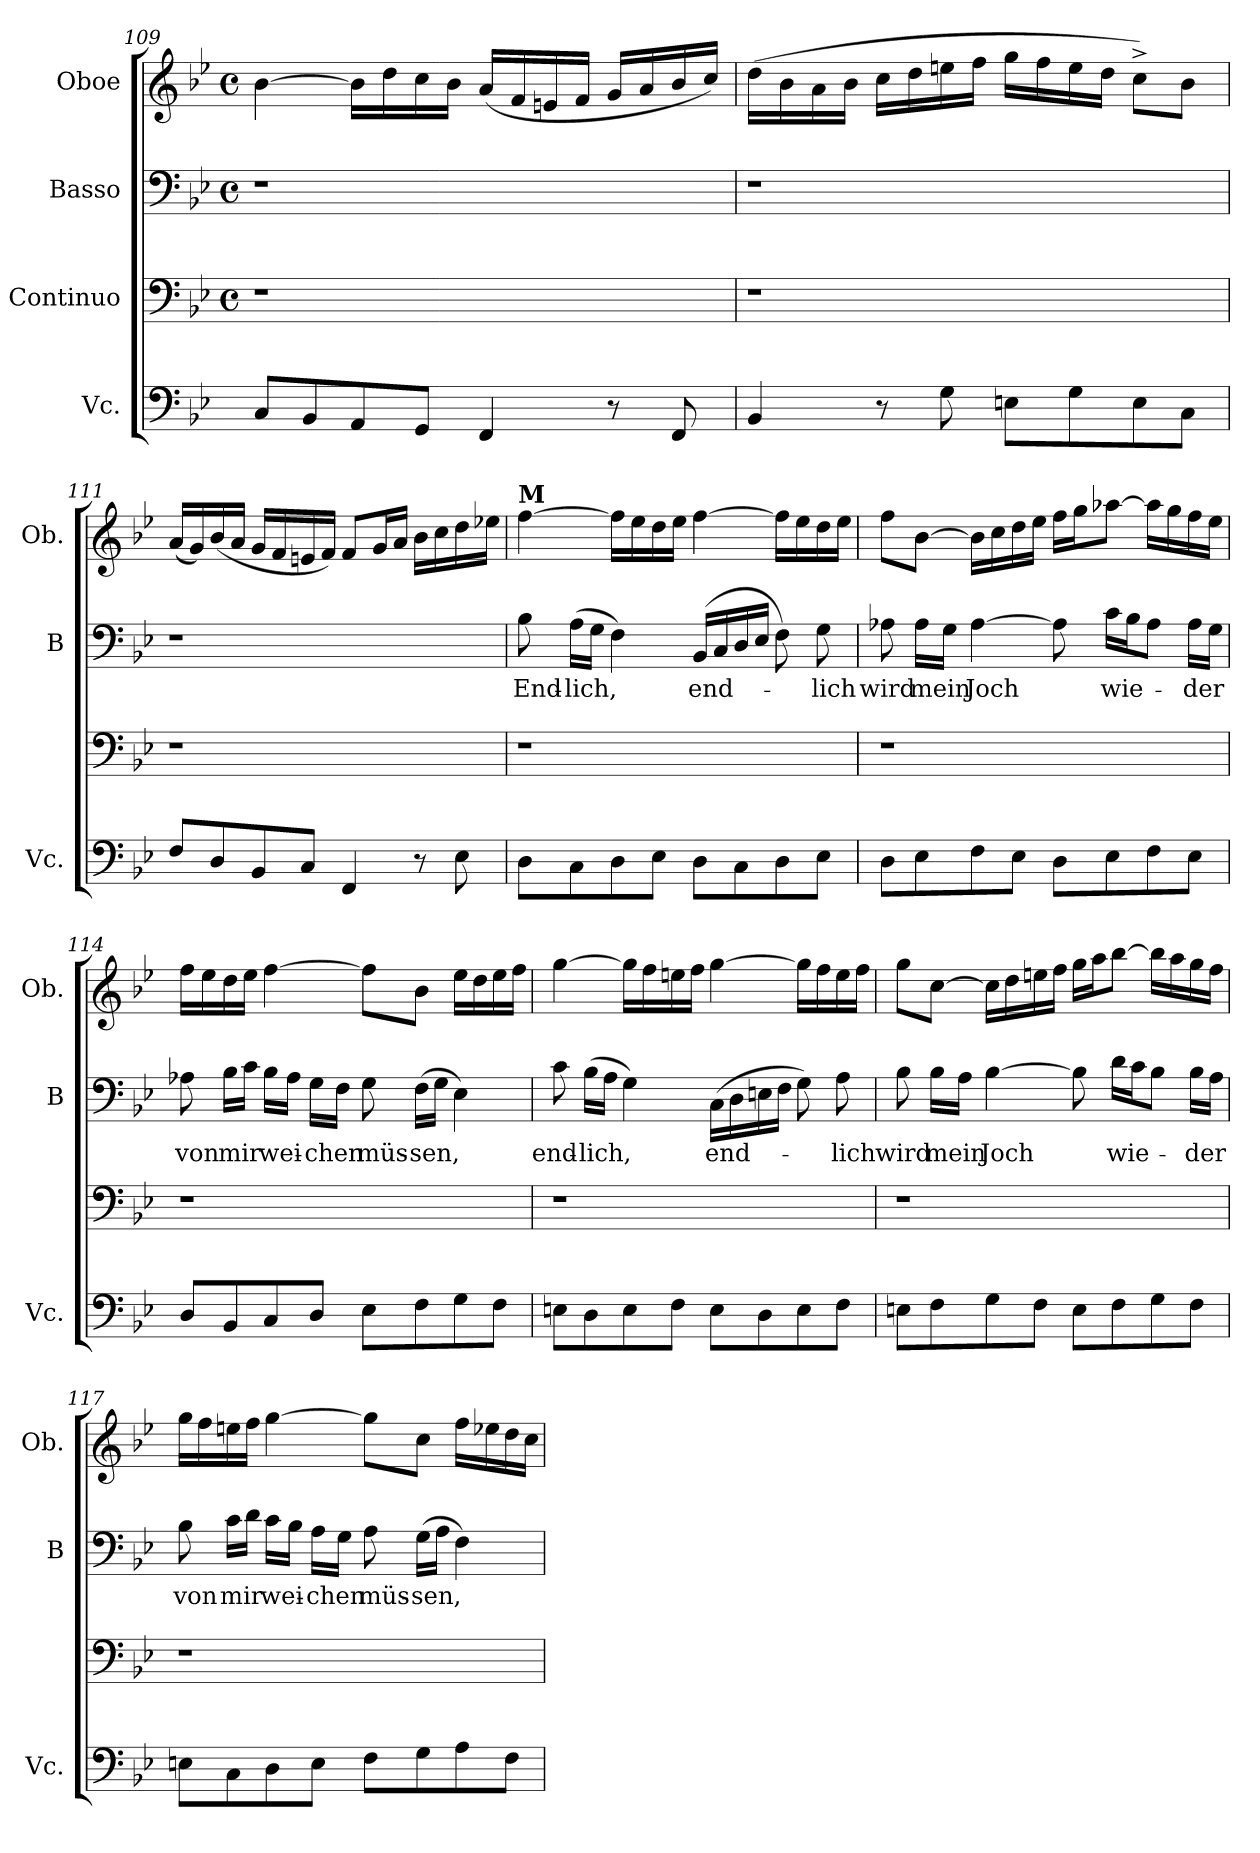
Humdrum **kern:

**kern	**kern	**kern	**text	**kern
*part4	*part3	*part2	*part2	*part1
*staff4	*staff3	*staff2	*staff2	*staff1
*I"Vc.	*I"Continuo	*I"Basso	*	*I"Oboe
*I'Vc.	*	*I'B	*	*I'Ob.
!!LO:LB:g=z
*clefF4	*clefF4	*clefF4	*	*clefG2
*k[b-e-]	*k[b-e-]	*k[b-e-]	*	*k[b-e-]
*B-:	*B-:	*B-:	*	*B-:
*	*M4/4	*M4/4	*	*M4/4
*	*met(c)	*met(c)	*	*met(c)
=109	=109	=109	=109	=109
8C/L	1r	1r	.	[>4b-\
8BB-/	.	.	.	.
8AA/	.	.	.	16b-\LL]
.	.	.	.	16dd\
8GG/J	.	.	.	16cc\
.	.	.	.	16b-\JJ
4FF/	.	.	.	(<16a/LL
.	.	.	.	16f/
.	.	.	.	16en/
.	.	.	.	16f/JJ
8r	.	.	.	16g/LL
.	.	.	.	16a/
8FF/	.	.	.	16b-/
.	.	.	.	16cc/JJ)
=110	=110	=110	=110	=110
4BB-/	1r	1r	.	(>16dd\LL
.	.	.	.	16b-\
.	.	.	.	16a\
.	.	.	.	16b-\JJ
8r	.	.	.	16cc\LL
.	.	.	.	16dd\
8G\	.	.	.	16een\
.	.	.	.	16ff\JJ
8En\L	.	.	.	16gg\LL
.	.	.	.	16ff\
8G\	.	.	.	16ee\
.	.	.	.	16dd\JJ
8E\	.	.	.	8cc^>\L)
8C\J	.	.	.	8b-\J
=111	=111	=111	=111	=111
8F/L	1r	1r	.	(<16a/LL
.	.	.	.	16g/)
8D/	.	.	.	(<16b-/
.	.	.	.	16a/JJ
8BB-/	.	.	.	16g/LL
.	.	.	.	16f/
8C/J	.	.	.	16en/
.	.	.	.	16f/JJ)
4FF/	.	.	.	8f/L
.	.	.	.	16g/L
.	.	.	.	16a/JJ
8r	.	.	.	16b-\LL
.	.	.	.	16cc\
8E-\	.	.	.	16dd\
.	.	.	.	16ee-X\JJ
!!LO:LB:g=z
=112	=112	=112	=112	=112
!	!	!	!	!LO:TX:a:B:t=M
!	!	!	!LO:LY:b	!
8D\L	1r	8B-\	End-	[>4ff\
!	!	!	!LO:LY:b	!
8C\	.	(>16A\LL	-lich,	.
.	.	16G\JJ	.	.
8D\	.	4F\)	.	16ff\LL]
.	.	.	.	16ee-\
8E-\J	.	.	.	16dd\
.	.	.	.	16ee-\JJ
!	!	!	!LO:LY:b	!
8D\L	.	(>16BB-/LL	end-	[>4ff\
.	.	16C/	.	.
8C\	.	16D/	.	.
.	.	16E-/JJ	.	.
8D\	.	8F\)	.	16ff\LL]
.	.	.	.	16ee-\
!	!	!	!LO:LY:b	!
8E-\J	.	8G\	-lich	16dd\
.	.	.	.	16ee-\JJ
=113	=113	=113	=113	=113
!	!	!	!LO:LY:b	!
8D\L	1r	8A-X\	wird	8ff\L
!	!	!	!LO:LY:b	!
8E-\	.	16A-\LL	mein	[>8b-\J
.	.	16G\JJ	.	.
!	!	!	!LO:LY:b	!
8F\	.	[>4A-\	Joch	16b-\LL]
.	.	.	.	16cc\
8E-\J	.	.	.	16dd\
.	.	.	.	16ee-\JJ
8D\L	.	8A-\]	.	16ff\LL
.	.	.	.	16gg\J
!	!	!	!LO:LY:b	!
8E-\	.	16c\LL	wie-	[>8aa-X\J
.	.	16B-\J	.	.
8F\	.	8A-\J	.	16aa-\LL]
.	.	.	.	16gg\
!	!	!	!LO:LY:b	!
8E-\J	.	16A-\LL	-der	16ff\
.	.	16G\JJ	.	16ee-\JJ
!!LO:PB:g=z
=114	=114	=114	=114	=114
!	!	!	!LO:LY:b	!
8D/L	1r	8A-X\	von	16ff\LL
.	.	.	.	16ee-\
!	!	!	!LO:LY:b	!
8BB-/	.	16B-\LL	mir	16dd\
.	.	16c\JJ	.	16ee-\JJ
!	!	!	!LO:LY:b	!
8C/	.	16B-\LL	wei-	[>4ff\
.	.	16A-\JJ	.	.
!	!	!	!LO:LY:b	!
8D/J	.	16G\LL	-chen	.
.	.	16F\JJ	.	.
!	!	!	!LO:LY:b	!
8E-\L	.	8G\	müs-	8ff\L]
!	!	!	!LO:LY:b	!
8F\	.	(>16F\LL	-sen,	8b-\J
.	.	16G\JJ	.	.
8G\	.	4E-\)	.	16ee-\LL
.	.	.	.	16dd\
8F\J	.	.	.	16ee-\
.	.	.	.	16ff\JJ
=115	=115	=115	=115	=115
!	!	!	!LO:LY:b	!
8En\L	1r	8c\	end-	[>4gg\
!	!	!	!LO:LY:b	!
8D\	.	(>16B-\LL	-lich,	.
.	.	16A\JJ	.	.
8E\	.	4G\)	.	16gg\LL]
.	.	.	.	16ff\
8F\J	.	.	.	16een\
.	.	.	.	16ff\JJ
!	!	!	!LO:LY:b	!
8E\L	.	(>16C\LL	end-	[>4gg\
.	.	16D\	.	.
8D\	.	16En\	.	.
.	.	16F\JJ	.	.
8E\	.	8G\)	.	16gg\LL]
.	.	.	.	16ff\
!	!	!	!LO:LY:b	!
8F\J	.	8A\	-lich	16ee\
.	.	.	.	16ff\JJ
!!LO:LB:g=z
=116	=116	=116	=116	=116
!	!	!	!LO:LY:b	!
8En\L	1r	8B-\	wird	8gg\L
!	!	!	!LO:LY:b	!
8F\	.	16B-\LL	mein	[>8cc\J
.	.	16A\JJ	.	.
!	!	!	!LO:LY:b	!
8G\	.	[>4B-\	Joch	16cc\LL]
.	.	.	.	16dd\
8F\J	.	.	.	16een\
.	.	.	.	16ff\JJ
8E\L	.	8B-\]	.	16gg\LL
.	.	.	.	16aa\J
!	!	!	!LO:LY:b	!
8F\	.	16d\LL	wie-	[>8bb-\J
.	.	16c\J	.	.
8G\	.	8B-\J	.	16bb-\LL]
.	.	.	.	16aa\
!	!	!	!LO:LY:b	!
8F\J	.	16B-\LL	-der	16gg\
.	.	16A\JJ	.	16ff\JJ
=117	=117	=117	=117	=117
!	!	!	!LO:LY:b	!
8En\L	1r	8B-\	von	16gg\LL
.	.	.	.	16ff\
!	!	!	!LO:LY:b	!
8C\	.	16c\LL	mir	16een\
.	.	16d\JJ	.	16ff\JJ
!	!	!	!LO:LY:b	!
8D\	.	16c\LL	wei-	[>4gg\
.	.	16B-\JJ	.	.
!	!	!	!LO:LY:b	!
8E\J	.	16A\LL	-chen	.
.	.	16G\JJ	.	.
!	!	!	!LO:LY:b	!
8F\L	.	8A\	müs-	8gg\L]
!	!	!	!LO:LY:b	!
8G\	.	(>16G\LL	-sen,	8cc\J
.	.	16A\JJ	.	.
8A\	.	4F\)	.	16ff\LL
.	.	.	.	16ee-X\
8F\J	.	.	.	16dd\
.	.	.	.	16cc\JJ
=	=	=	=	=
*-	*-	*-	*-	*-
